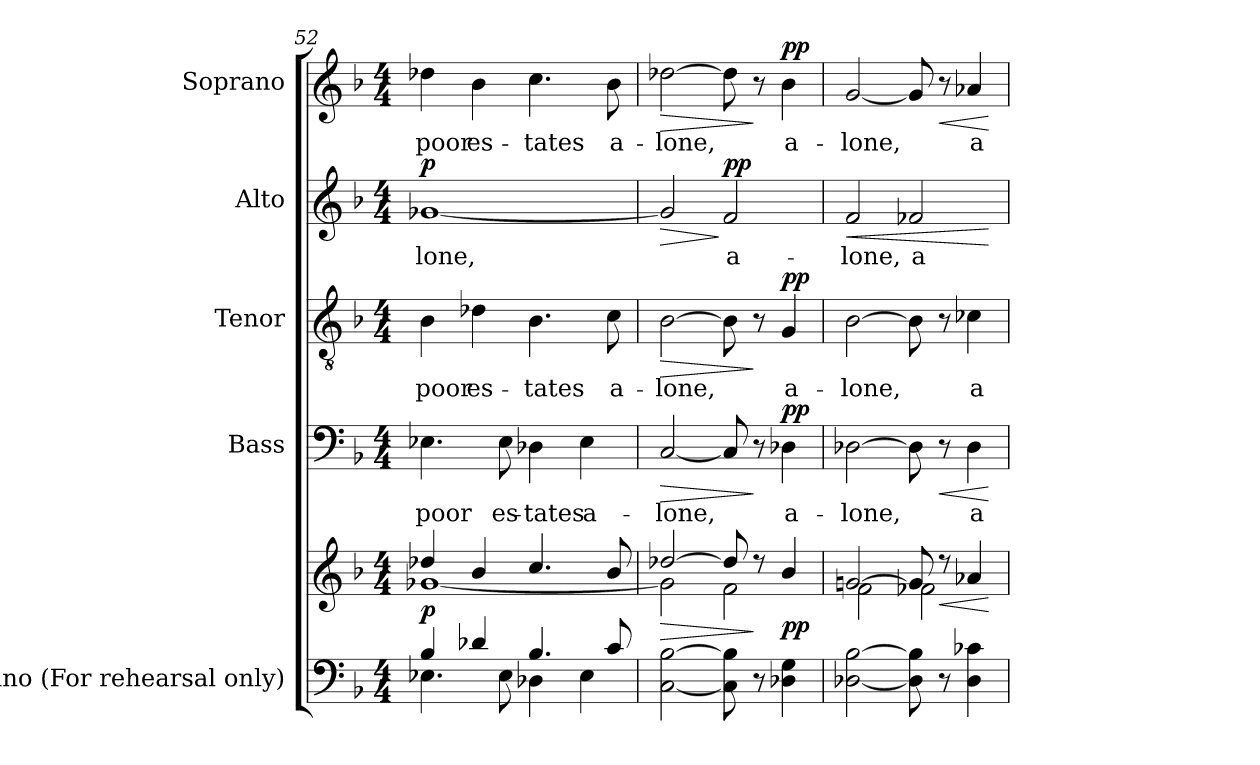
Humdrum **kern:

**kern	**kern	**dynam	**kern	**text	**dynam	**kern	**text	**dynam	**kern	**text	**dynam	**kern	**text	**dynam
*part5	*part5	*part5	*part4	*part4	*part4	*part3	*part3	*part3	*part2	*part2	*part2	*part1	*part1	*part1
*staff6	*staff5	*staff5/6	*staff4	*staff4	*staff4	*staff3	*staff3	*staff3	*staff2	*staff2	*staff2	*staff1	*staff1	*staff1
*I"Piano (For rehearsal only)	*	*	*I"Bass	*	*	*I"Tenor	*	*	*I"Alto	*	*	*I"Soprano	*	*
*I'Pno.	*	*	*I'B.	*	*	*I'T.	*	*	*I'A.	*	*	*I'S.	*	*
*clefF4	*clefG2	*	*clefF4	*	*	*clefGv2	*	*	*clefG2	*	*	*clefG2	*	*
*	*	*	*	*	*	*ITrd7c12	*	*	*	*	*	*	*	*
*k[b-]	*k[b-]	*	*k[b-]	*	*	*k[b-]	*	*	*k[b-]	*	*	*k[b-]	*	*
*F:	*F:	*	*F:	*	*	*F:	*	*	*F:	*	*	*F:	*	*
*M4/4	*M4/4	*	*M4/4	*	*	*M4/4	*	*	*M4/4	*	*	*M4/4	*	*
=52	=52	=52	=52	=52	=52	=52	=52	=52	=52	=52	=52	=52	=52	=52
*^	*^	*	*	*	*	*	*	*	*	*	*	*	*	*
!	!	!	!	!	!	!LO:LY:b:color=#000000	!	!	!	!	!	!	!	!	!	!
!	!	!	!	!	!	!	!	!	!LO:LY:b:color=#000000	!	!	!	!	!	!	!
!	!	!	!	!	!	!	!	!	!	!	!	!LO:LY:b:color=#000000	!	!	!	!
!	!	!	!	!	!	!	!	!	!	!	!	!	!	!	!LO:LY:b:color=#000000	!
4B-i/	4.E-Xi\	4dd-Xi/	[<1g-Xi	p	4.E-Xi\	poor	.	4BB-i\	poor	.	[<1g-Xi	-lone,	p	4dd-Xi\	poor	.
!	!	!	!	!	!	!	!	!	!LO:LY:b:color=#000000	!	!	!	!	!	!	!
!	!	!	!	!	!	!	!	!	!	!	!	!	!	!	!LO:LY:b:color=#000000	!
4d-Xi/	.	4b-i/	.	.	.	.	.	4D-Xi\	es-	.	.	.	.	4b-i\	es-	.
!	!	!	!	!	!	!LO:LY:b:color=#000000	!	!	!	!	!	!	!	!	!	!
.	8E-i\	.	.	.	8E-i\	es-	.	.	.	.	.	.	.	.	.	.
!	!	!	!	!	!	!LO:LY:b:color=#000000	!	!	!	!	!	!	!	!	!	!
!	!	!	!	!	!	!	!	!	!LO:LY:b:color=#000000	!	!	!	!	!	!	!
!	!	!	!	!	!	!	!	!	!	!	!	!	!	!	!LO:LY:b:color=#000000	!
4.B-i/	4D-Xi\	4.cci/	.	.	4D-Xi\	-tates	.	4.BB-i\	-tates	.	.	.	.	4.cci\	-tates	.
!	!	!	!	!	!	!LO:LY:b:color=#000000	!	!	!	!	!	!	!	!	!	!
.	4E-i\	.	.	.	4E-i\	a-	.	.	.	.	.	.	.	.	.	.
!	!	!	!	!	!	!	!	!	!LO:LY:b:color=#000000	!	!	!	!	!	!	!
!	!	!	!	!	!	!	!	!	!	!	!	!	!	!	!LO:LY:b:color=#000000	!
8ci/	.	8b-i/	.	.	.	.	.	8Ci\	a-	.	.	.	.	8b-i\	a-	.
*v	*v	*	*	*	*	*	*	*	*	*	*	*	*	*	*	*
=53	=53	=53	=53	=53	=53	=53	=53	=53	=53	=53	=53	=53	=53	=53	=53
!	!	!	!LO:HP:b	!	!	!	!	!	!	!	!	!	!	!	!
!	!	!	!	!	!LO:LY:b:color=#000000	!LO:HP:b	!	!	!	!	!	!	!	!	!
!	!	!	!	!	!	!	!	!LO:LY:b:color=#000000	!LO:HP:b	!	!	!LO:HP:b	!	!	!
!	!	!	!	!	!	!	!	!	!	!	!	!	!	!LO:LY:b:color=#000000	!LO:HP:b
[<2Ci\ [>2B-i	[>2dd-Xi/	2g-i\]	>	[<2Ci/	-lone,	>	[>2BB-i\	-lone,	>	2g-i/]	.	>	[>2dd-Xi\	-lone,	>
!	!	!	!	!	!	!	!	!	!	!	!LO:LY:b:color=#000000	!	!	!	!
8Ci\] 8B-i]	8dd-i/]	2fi\	.	8Ci/]	.	.	8BB-i\]	.	.	2fi/	a-	] pp	8dd-i\]	.	.
8r	8r	.	]	8r	.	]	8r	.	]	.	.	.	8r	.	]
!	!	!	!	!	!LO:LY:b:color=#000000	!	!	!	!	!	!	!	!	!	!
!	!	!	!	!	!	!	!	!LO:LY:b:color=#000000	!	!	!	!	!	!	!
!	!	!	!	!	!	!	!	!	!	!	!	!	!	!LO:LY:b:color=#000000	!
4D-Xi\ 4Gi	4b-i/	.	pp	4D-Xi\	a-	pp	4GGi/	a-	pp	.	.	.	4b-i\	a-	pp
=54	=54	=54	=54	=54	=54	=54	=54	=54	=54	=54	=54	=54	=54	=54	=54
!	!	!	!	!	!LO:LY:b:color=#000000	!	!	!	!	!	!	!	!	!	!
!	!	!	!	!	!	!	!	!LO:LY:b:color=#000000	!	!	!	!	!	!	!
!	!	!	!	!	!	!	!	!	!	!	!LO:LY:b:color=#000000	!LO:HP:b	!	!	!
!	!	!	!	!	!	!	!	!	!	!	!	!	!	!LO:LY:b:color=#000000	!
[<2D-Xi\ [>2B-i	[>2gni/	2fi\	.	[>2D-Xi\	-lone,	.	[>2BB-i\	-lone,	.	2fi/	-lone,	<	[<2gi/	-lone,	.
!	!	!	!	!	!	!	!	!	!	!	!LO:LY:b:color=#000000	!	!	!	!
8D-i\] 8B-i]	8gi/]	2f-Xi\	.	8D-i\]	.	.	8BB-i\]	.	.	2f-Xi/	a-	.	8gi/]	.	.
!	!	!	!LO:HP:b	!	!	!LO:HP:b	!	!	!	!	!	!	!	!	!LO:HP:b
8r	8r	.	<	8r	.	<	8r	.	.	.	.	.	8r	.	<
!	!	!	!	!	!LO:LY:b:color=#000000	!	!	!	!	!	!	!	!	!	!
!	!	!	!	!	!	!	!	!LO:LY:b:color=#000000	!	!	!	!	!	!	!
!	!	!	!	!	!	!	!	!	!	!	!	!	!	!LO:LY:b:color=#000000	!
4D-i\ 4c-Xi	4a-Xi/	.	.	4D-i\	a-	.	4C-Xi\	a-	.	.	.	.	4a-Xi/	a-	.
*	*v	*v	*	*	*	*	*	*	*	*	*	*	*	*	*
.	.	[	.	.	[	.	.	.	.	.	[	.	.	[
=	=	=	=	=	=	=	=	=	=	=	=	=	=	=
*-	*-	*-	*-	*-	*-	*-	*-	*-	*-	*-	*-	*-	*-	*-
